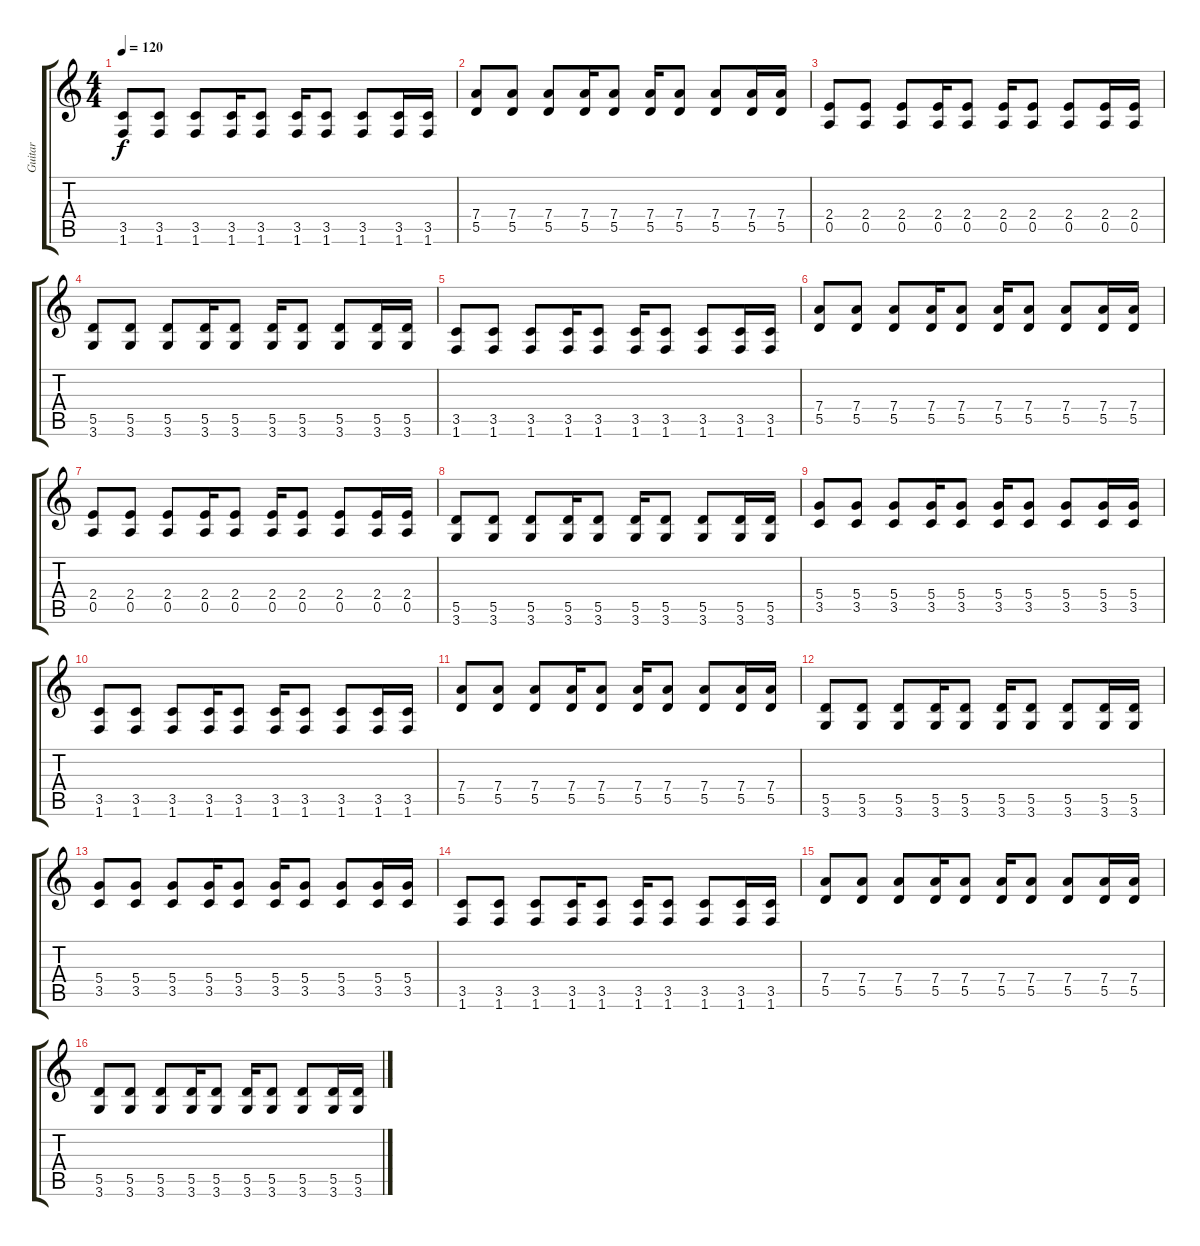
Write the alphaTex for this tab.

\track ("Guitar" "Guitar") {instrument acousticguitarsteel}
\staff {score tabs}
\tuning (E4 B3 G3 D3 A2 E2) {hide}
\ts (4 4)
\tempo 120
\clef g2
\ks c
(3.5 1.6).8{dy f} (3.5 1.6).8 (3.5 1.6).8 (3.5 1.6).16 (3.5 1.6).8 (3.5 1.6).16 (3.5 1.6).8 (3.5 1.6).8 (3.5 1.6).16 (3.5 1.6).16 |
(7.4 5.5).8 (7.4 5.5).8 (7.4 5.5).8 (7.4 5.5).16 (7.4 5.5).8 (7.4 5.5).16 (7.4 5.5).8 (7.4 5.5).8 (7.4 5.5).16 (7.4 5.5).16 |
(2.4 0.5).8 (2.4 0.5).8 (2.4 0.5).8 (2.4 0.5).16 (2.4 0.5).8 (2.4 0.5).16 (2.4 0.5).8 (2.4 0.5).8 (2.4 0.5).16 (2.4 0.5).16 |
(5.5 3.6).8 (5.5 3.6).8 (5.5 3.6).8 (5.5 3.6).16 (5.5 3.6).8 (5.5 3.6).16 (5.5 3.6).8 (5.5 3.6).8 (5.5 3.6).16 (5.5 3.6).16 |
(3.5 1.6).8 (3.5 1.6).8 (3.5 1.6).8 (3.5 1.6).16 (3.5 1.6).8 (3.5 1.6).16 (3.5 1.6).8 (3.5 1.6).8 (3.5 1.6).16 (3.5 1.6).16 |
(7.4 5.5).8 (7.4 5.5).8 (7.4 5.5).8 (7.4 5.5).16 (7.4 5.5).8 (7.4 5.5).16 (7.4 5.5).8 (7.4 5.5).8 (7.4 5.5).16 (7.4 5.5).16 |
(2.4 0.5).8 (2.4 0.5).8 (2.4 0.5).8 (2.4 0.5).16 (2.4 0.5).8 (2.4 0.5).16 (2.4 0.5).8 (2.4 0.5).8 (2.4 0.5).16 (2.4 0.5).16 |
(5.5 3.6).8 (5.5 3.6).8 (5.5 3.6).8 (5.5 3.6).16 (5.5 3.6).8 (5.5 3.6).16 (5.5 3.6).8 (5.5 3.6).8 (5.5 3.6).16 (5.5 3.6).16 |
(5.4 3.5).8 (5.4 3.5).8 (5.4 3.5).8 (5.4 3.5).16 (5.4 3.5).8 (5.4 3.5).16 (5.4 3.5).8 (5.4 3.5).8 (5.4 3.5).16 (5.4 3.5).16 |
(3.5 1.6).8 (3.5 1.6).8 (3.5 1.6).8 (3.5 1.6).16 (3.5 1.6).8 (3.5 1.6).16 (3.5 1.6).8 (3.5 1.6).8 (3.5 1.6).16 (3.5 1.6).16 |
(7.4 5.5).8 (7.4 5.5).8 (7.4 5.5).8 (7.4 5.5).16 (7.4 5.5).8 (7.4 5.5).16 (7.4 5.5).8 (7.4 5.5).8 (7.4 5.5).16 (7.4 5.5).16 |
(5.5 3.6).8 (5.5 3.6).8 (5.5 3.6).8 (5.5 3.6).16 (5.5 3.6).8 (5.5 3.6).16 (5.5 3.6).8 (5.5 3.6).8 (5.5 3.6).16 (5.5 3.6).16 |
(5.4 3.5).8 (5.4 3.5).8 (5.4 3.5).8 (5.4 3.5).16 (5.4 3.5).8 (5.4 3.5).16 (5.4 3.5).8 (5.4 3.5).8 (5.4 3.5).16 (5.4 3.5).16 |
(3.5 1.6).8 (3.5 1.6).8 (3.5 1.6).8 (3.5 1.6).16 (3.5 1.6).8 (3.5 1.6).16 (3.5 1.6).8 (3.5 1.6).8 (3.5 1.6).16 (3.5 1.6).16 |
(7.4 5.5).8 (7.4 5.5).8 (7.4 5.5).8 (7.4 5.5).16 (7.4 5.5).8 (7.4 5.5).16 (7.4 5.5).8 (7.4 5.5).8 (7.4 5.5).16 (7.4 5.5).16 |
(5.5 3.6).8 (5.5 3.6).8 (5.5 3.6).8 (5.5 3.6).16 (5.5 3.6).8 (5.5 3.6).16 (5.5 3.6).8 (5.5 3.6).8 (5.5 3.6).16 (5.5 3.6).16
